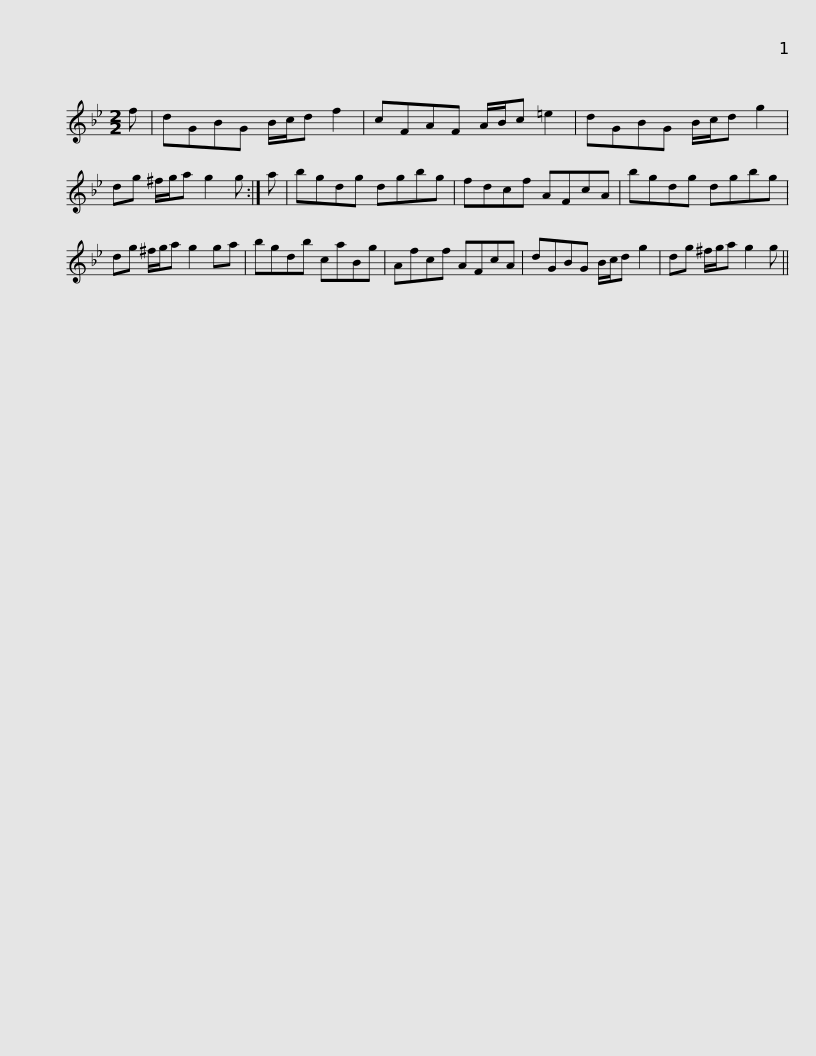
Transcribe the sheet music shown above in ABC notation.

X:1
L:1/8
M:2/2
I:linebreak $
K:Gmin
V:1 treble
V:1
 f | dGBG B/c/d f2 | cFAF A/B/c =e2 | dGBG B/c/d g2 | dg ^f/g/a g2 g :| %5
 a |$ bgdg dgbg | fdcf AFcA | bgdg dgbg | dg ^f/g/a g2 ga | %10
 bgdb caBg |$ Afcf AFcA | dGBG B/c/d g2 | dg ^f/g/a g2 g || %14
